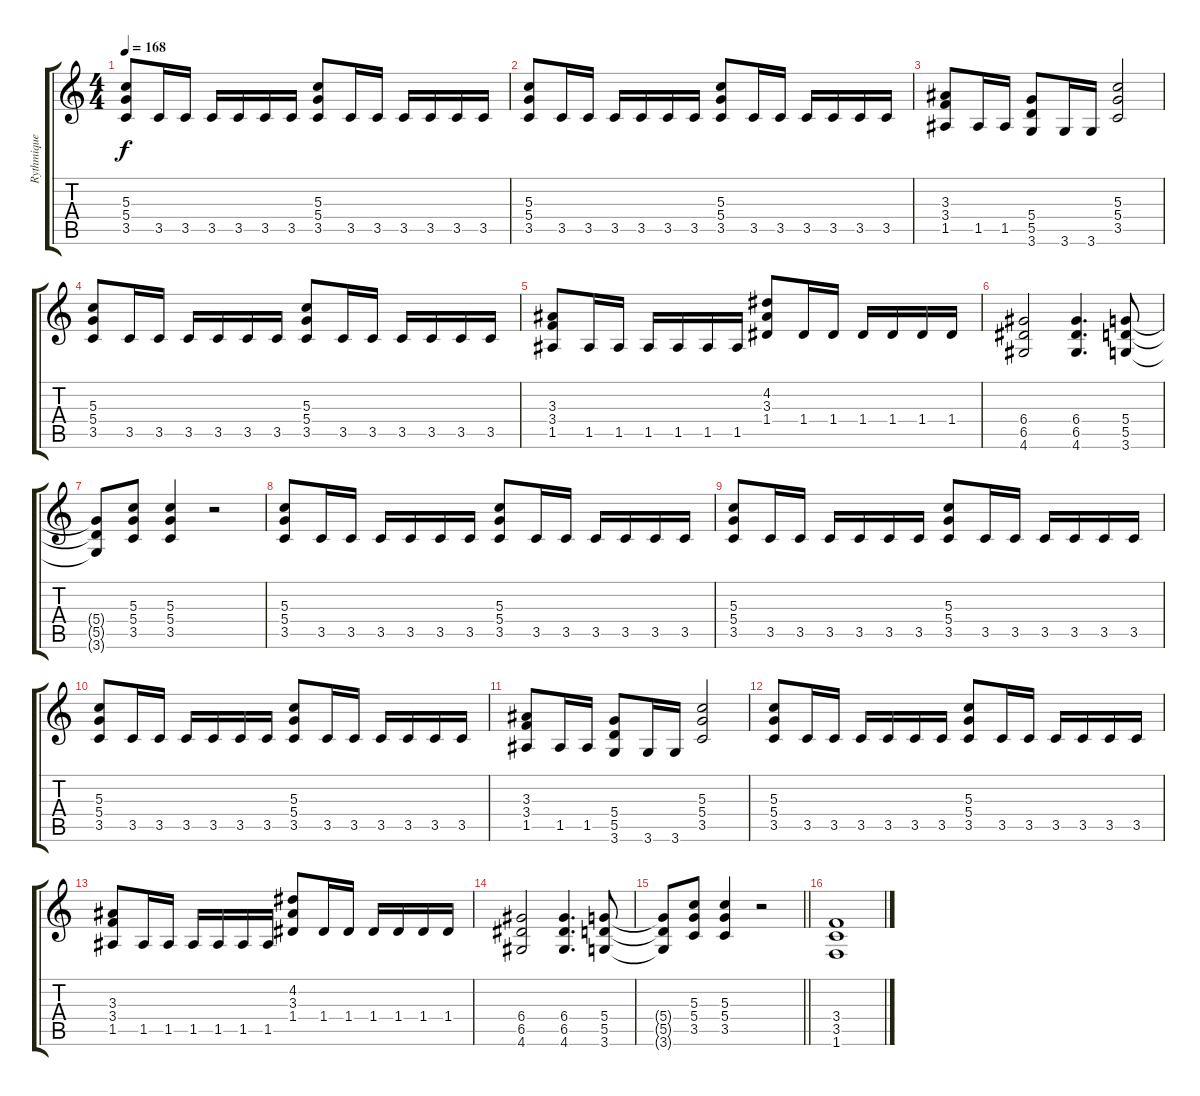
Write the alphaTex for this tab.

\track ("Rythmique" "Rythmique") {instrument overdrivenguitar}
\staff {score tabs}
\tuning (E4 B3 G3 D3 A2 E2) {hide}
\ts (4 4)
\tempo 168
\clef g2
\ks c
(5.3 5.4 3.5).8{dy f} 3.5.16 3.5.16 3.5.16 3.5.16 3.5.16 3.5.16 (5.3 5.4 3.5).8 3.5.16 3.5.16 3.5.16 3.5.16 3.5.16 3.5.16 |
(5.3 5.4 3.5).8 3.5.16 3.5.16 3.5.16 3.5.16 3.5.16 3.5.16 (5.3 5.4 3.5).8 3.5.16 3.5.16 3.5.16 3.5.16 3.5.16 3.5.16 |
(3.3 3.4 1.5).8 1.5.16 1.5.16 (5.4 5.5 3.6).8 3.6.16 3.6.16 (5.3 5.4 3.5).2 |
(5.3 5.4 3.5).8 3.5.16 3.5.16 3.5.16 3.5.16 3.5.16 3.5.16 (5.3 5.4 3.5).8 3.5.16 3.5.16 3.5.16 3.5.16 3.5.16 3.5.16 |
(3.3 3.4 1.5).8 1.5.16 1.5.16 1.5.16 1.5.16 1.5.16 1.5.16 (4.2 3.3 1.4).8 1.4.16 1.4.16 1.4.16 1.4.16 1.4.16 1.4.16 |
(6.4 6.5 4.6).2 (6.4 6.5 4.6).4{d} (5.4 5.5 3.6).8 |
(5.4{t} 5.5{t} 3.6{t}).8 (5.3 5.4 3.5).8 (5.3 5.4 3.5).4 r.2 |
(5.3 5.4 3.5).8 3.5.16 3.5.16 3.5.16 3.5.16 3.5.16 3.5.16 (5.3 5.4 3.5).8 3.5.16 3.5.16 3.5.16 3.5.16 3.5.16 3.5.16 |
(5.3 5.4 3.5).8 3.5.16 3.5.16 3.5.16 3.5.16 3.5.16 3.5.16 (5.3 5.4 3.5).8 3.5.16 3.5.16 3.5.16 3.5.16 3.5.16 3.5.16 |
(5.3 5.4 3.5).8 3.5.16 3.5.16 3.5.16 3.5.16 3.5.16 3.5.16 (5.3 5.4 3.5).8 3.5.16 3.5.16 3.5.16 3.5.16 3.5.16 3.5.16 |
(3.3 3.4 1.5).8 1.5.16 1.5.16 (5.4 5.5 3.6).8 3.6.16 3.6.16 (5.3 5.4 3.5).2 |
(5.3 5.4 3.5).8 3.5.16 3.5.16 3.5.16 3.5.16 3.5.16 3.5.16 (5.3 5.4 3.5).8 3.5.16 3.5.16 3.5.16 3.5.16 3.5.16 3.5.16 |
(3.3 3.4 1.5).8 1.5.16 1.5.16 1.5.16 1.5.16 1.5.16 1.5.16 (4.2 3.3 1.4).8 1.4.16 1.4.16 1.4.16 1.4.16 1.4.16 1.4.16 |
(6.4 6.5 4.6).2 (6.4 6.5 4.6).4{d} (5.4 5.5 3.6).8 |
\barLineRight lightlight
(5.4{t} 5.5{t} 3.6{t}).8 (5.3 5.4 3.5).8 (5.3 5.4 3.5).4 r.2 |
(3.4 3.5 1.6).1
